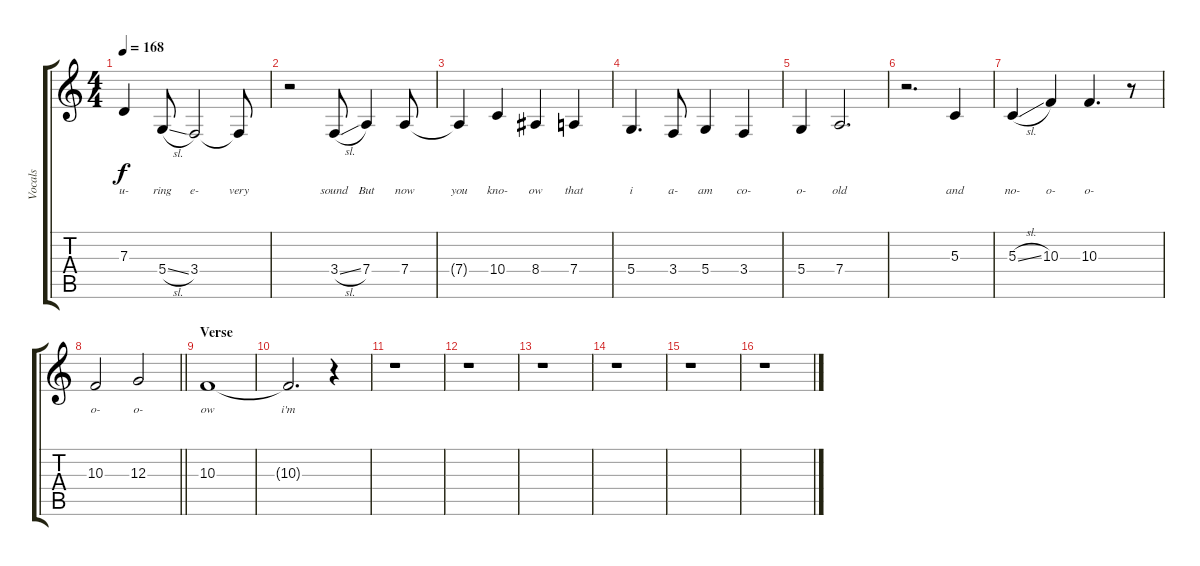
\track ("Vocals" "Vocals") {instrument oboe}
\staff {score tabs}
\tuning (E4 B3 G3 D3 A2 D2) {hide}
\ts (4 4)
\tempo 168
\clef g2
\ks c
7.3{t}.4{lyrics (0 "u-") lyrics (1 "") lyrics (2 "") lyrics (3 "") lyrics (4 "") dy f} 5.4{sl}.8{lyrics (0 "ring") lyrics (1 "") lyrics (2 "") lyrics (3 "") lyrics (4 "")} 3.4.2{lyrics (0 "e-") lyrics (1 "") lyrics (2 "") lyrics (3 "") lyrics (4 "")} 3.4{t}.8{lyrics (0 "very") lyrics (1 "") lyrics (2 "") lyrics (3 "") lyrics (4 "")} |
r.2 3.4{sl}.8{lyrics (0 "sound") lyrics (1 "") lyrics (2 "") lyrics (3 "") lyrics (4 "")} 7.4.4{lyrics (0 "But") lyrics (1 "") lyrics (2 "") lyrics (3 "") lyrics (4 "")} 7.4.8{lyrics (0 "now") lyrics (1 "") lyrics (2 "") lyrics (3 "") lyrics (4 "")} |
7.4{t}.4{lyrics (0 "you") lyrics (1 "") lyrics (2 "") lyrics (3 "") lyrics (4 "")} 10.4.4{lyrics (0 "kno-") lyrics (1 "") lyrics (2 "") lyrics (3 "") lyrics (4 "")} 8.4.4{lyrics (0 "ow") lyrics (1 "") lyrics (2 "") lyrics (3 "") lyrics (4 "")} 7.4.4{lyrics (0 "that") lyrics (1 "") lyrics (2 "") lyrics (3 "") lyrics (4 "")} |
5.4.4{d lyrics (0 "i") lyrics (1 "") lyrics (2 "") lyrics (3 "") lyrics (4 "")} 3.4.8{lyrics (0 "a-") lyrics (1 "") lyrics (2 "") lyrics (3 "") lyrics (4 "")} 5.4.4{lyrics (0 "am") lyrics (1 "") lyrics (2 "") lyrics (3 "") lyrics (4 "")} 3.4.4{lyrics (0 "co-") lyrics (1 "") lyrics (2 "") lyrics (3 "") lyrics (4 "")} |
5.4.4{lyrics (0 "o-") lyrics (1 "") lyrics (2 "") lyrics (3 "") lyrics (4 "")} 7.4.2{d lyrics (0 "old") lyrics (1 "") lyrics (2 "") lyrics (3 "") lyrics (4 "")} |
r.2{d} 5.3.4{lyrics (0 "and") lyrics (1 "") lyrics (2 "") lyrics (3 "") lyrics (4 "")} |
5.3{sl}.4{lyrics (0 "no-") lyrics (1 "") lyrics (2 "") lyrics (3 "") lyrics (4 "")} 10.3.4{lyrics (0 "o-") lyrics (1 "") lyrics (2 "") lyrics (3 "") lyrics (4 "")} 10.3.4{d lyrics (0 "o-") lyrics (1 "") lyrics (2 "") lyrics (3 "") lyrics (4 "")} r.8 |
\barLineRight lightlight
10.3.2{lyrics (0 "o-") lyrics (1 "") lyrics (2 "") lyrics (3 "") lyrics (4 "")} 12.3.2{lyrics (0 "o-") lyrics (1 "") lyrics (2 "") lyrics (3 "") lyrics (4 "")} |
\section ("" "Verse")
10.3.1{lyrics (0 "ow") lyrics (1 "") lyrics (2 "") lyrics (3 "") lyrics (4 "")} |
10.3{t}.2{d lyrics (0 "i'm") lyrics (1 "") lyrics (2 "") lyrics (3 "") lyrics (4 "")} r.4 |
r.1 |
r.1 |
r.1 |
r.1 |
r.1 |
r.1
